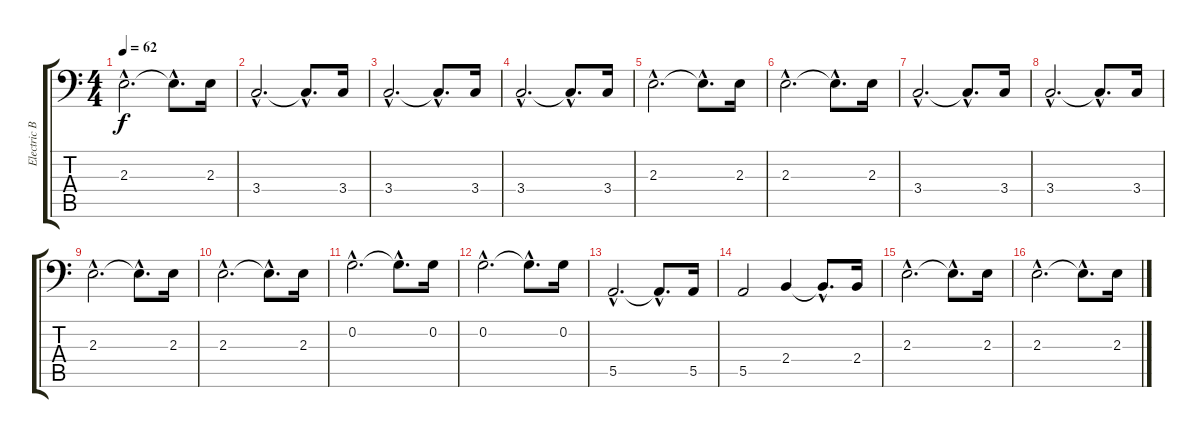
\track ("Electric Bass Guitar" "Electric B") {instrument electricbassfinger}
\staff {score tabs}
\tuning (C3 G2 D2 A1 E1 B0) {hide}
\ts (4 4)
\tempo 62
\clef f4
\ks c
2.3{hac}.2{d dy f} 2.3{hac t}.8{d} 2.3.16 |
3.4{hac}.2{d} 3.4{hac t}.8{d} 3.4.16 |
3.4{hac}.2{d} 3.4{hac t}.8{d} 3.4.16 |
3.4{hac}.2{d} 3.4{hac t}.8{d} 3.4.16 |
2.3{hac}.2{d} 2.3{hac t}.8{d} 2.3.16 |
2.3{hac}.2{d} 2.3{hac t}.8{d} 2.3.16 |
3.4{hac}.2{d} 3.4{hac t}.8{d} 3.4.16 |
3.4{hac}.2{d} 3.4{hac t}.8{d} 3.4.16 |
2.3{hac}.2{d} 2.3{hac t}.8{d} 2.3.16 |
2.3{hac}.2{d} 2.3{hac t}.8{d} 2.3.16 |
0.2{hac}.2{d} 0.2{hac t}.8{d} 0.2.16 |
0.2{hac}.2{d} 0.2{hac t}.8{d} 0.2.16 |
5.5{hac}.2{d} 5.5{hac t}.8{d} 5.5.16 |
5.5.2 2.4.4 2.4{hac t}.8{d} 2.4.16 |
2.3{hac}.2{d} 2.3{hac t}.8{d} 2.3.16 |
2.3{hac}.2{d} 2.3{hac t}.8{d} 2.3.16
